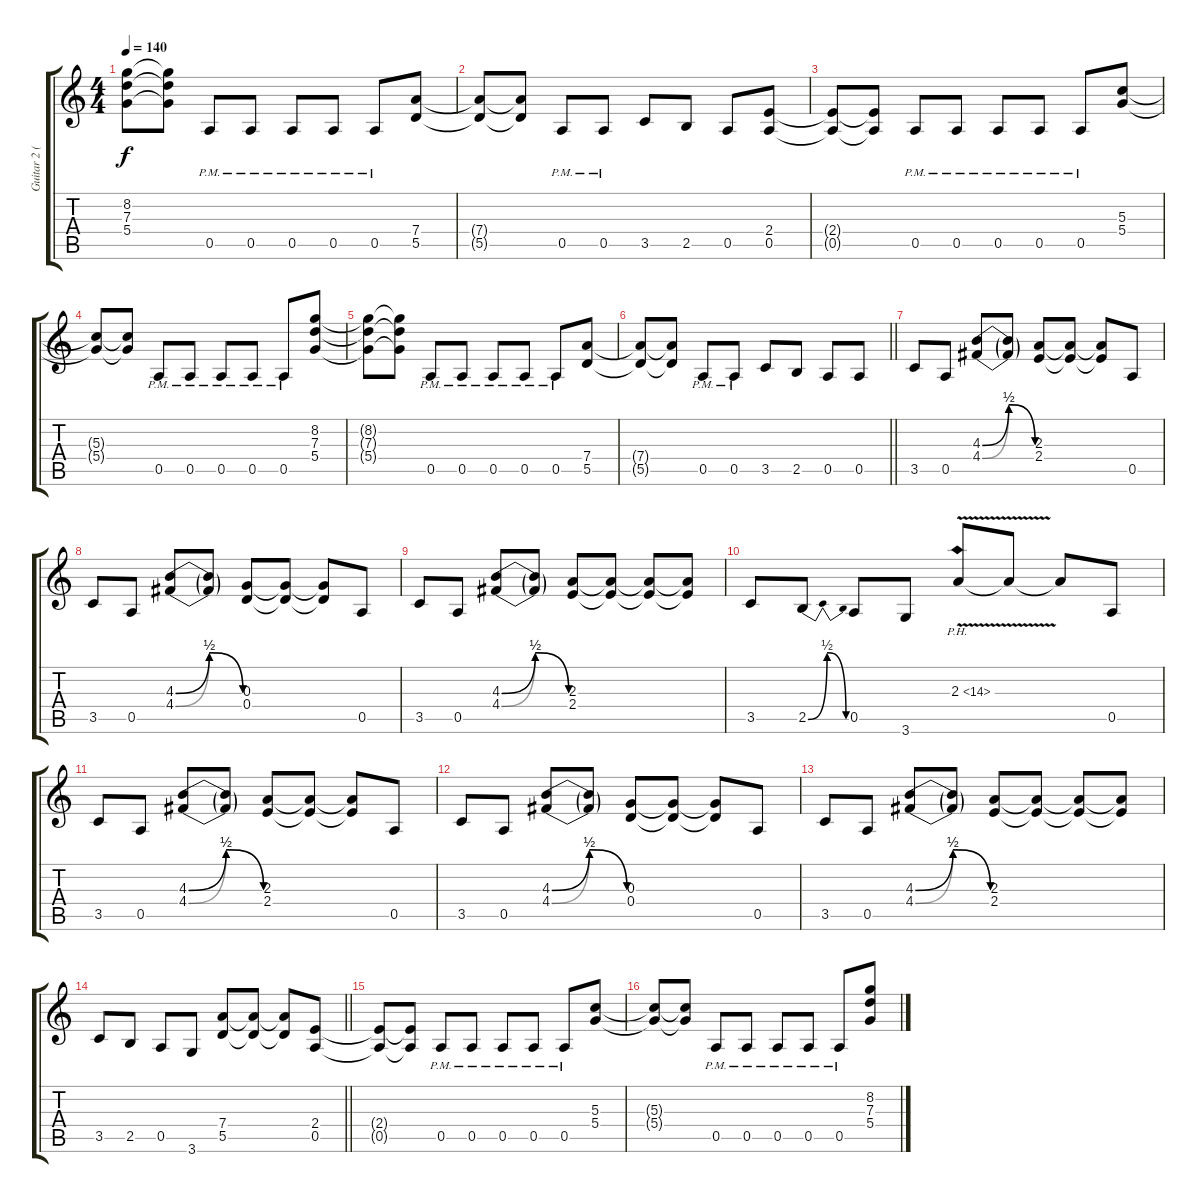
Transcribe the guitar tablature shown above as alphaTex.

\track ("Guitar 2 (Pete)" "Guitar 2 (") {instrument distortionguitar}
\staff {score tabs}
\tuning (E4 B3 G3 D3 A2 E2) {hide}
\ts (4 4)
\tempo 140
\clef g2
\ks aminor
(8.2{t} 7.3{t} 5.4{t}).8{dy f} (8.2{t} 7.3{t} 5.4{t}).8 0.5{pm}.8 0.5{pm}.8 0.5{pm}.8 0.5{pm}.8 0.5{pm}.8 (7.4 5.5).8 |
(7.4{t} 5.5{t}).8 (7.4{t} 5.5{t}).8 0.5{pm}.8 0.5{pm}.8 3.5.8 2.5.8 0.5.8 (2.4 0.5).8 |
(2.4{t} 0.5{t}).8 (2.4{t} 0.5{t}).8 0.5{pm}.8 0.5{pm}.8 0.5{pm}.8 0.5{pm}.8 0.5{pm}.8 (5.3 5.4).8 |
(5.3{t} 5.4{t}).8 (5.3{t} 5.4{t}).8 0.5{pm}.8 0.5{pm}.8 0.5{pm}.8 0.5{pm}.8 0.5{pm}.8 (8.2 7.3 5.4).8 |
(8.2{t} 7.3{t} 5.4{t}).8 (8.2{t} 7.3{t} 5.4{t}).8 0.5{pm}.8 0.5{pm}.8 0.5{pm}.8 0.5{pm}.8 0.5{pm}.8 (7.4 5.5).8 |
\barLineRight lightlight
(7.4{t} 5.5{t}).8 (7.4{t} 5.5{t}).8 0.5{pm}.8 0.5{pm}.8 3.5.8 2.5.8 0.5.8 0.5.8 |
3.5.8 0.5.8 (4.3{be (bendrelease 0 0 10 2 10 2 60 0)} 4.4{be (bendrelease 0 0 10 2 10 2 60 0)}).8 (4.3{t} 4.4{t}).8 (2.3 2.4).8 (2.3{t} 2.4{t}).8 (2.3{t} 2.4{t}).8 0.5.8 |
3.5.8 0.5.8 (4.3{be (bendrelease 0 0 10 2 10 2 60 0)} 4.4{be (bendrelease 0 0 10 2 10 2 60 0)}).8 (4.3{t} 4.4{t}).8 (0.3 0.4).8 (0.3{t} 0.4{t}).8 (0.3{t} 0.4{t}).8 0.5.8 |
3.5.8 0.5.8 (4.3{be (bendrelease 0 0 10 2 10 2 60 0)} 4.4{be (bendrelease 0 0 10 2 10 2 60 0)}).8 (4.3{t} 4.4{t}).8 (2.3 2.4).8 (2.3{t} 2.4{t}).8 (2.3{t} 2.4{t}).8 (2.3{t} 2.4{t}).8 |
3.5.8 2.5{be (bendrelease 0 0 15 2 15 2 60 0)}.8 0.5.8 3.6.8 2.3{ph 12 v}.8 2.3{t}.8 2.3{t}.8 0.5.8 |
3.5.8 0.5.8 (4.3{be (bendrelease 0 0 10 2 10 2 60 0)} 4.4{be (bendrelease 0 0 10 2 10 2 60 0)}).8 (4.3{t} 4.4{t}).8 (2.3 2.4).8 (2.3{t} 2.4{t}).8 (2.3{t} 2.4{t}).8 0.5.8 |
3.5.8 0.5.8 (4.3{be (bendrelease 0 0 10 2 10 2 60 0)} 4.4{be (bendrelease 0 0 10 2 10 2 60 0)}).8 (4.3{t} 4.4{t}).8 (0.3 0.4).8 (0.3{t} 0.4{t}).8 (0.3{t} 0.4{t}).8 0.5.8 |
3.5.8 0.5.8 (4.3{be (bendrelease 0 0 10 2 10 2 60 0)} 4.4{be (bendrelease 0 0 10 2 10 2 60 0)}).8 (4.3{t} 4.4{t}).8 (2.3 2.4).8 (2.3{t} 2.4{t}).8 (2.3{t} 2.4{t}).8 (2.3{t} 2.4{t}).8 |
\barLineRight lightlight
3.5.8 2.5.8 0.5.8 3.6.8 (7.4 5.5).8 (7.4{t} 5.5{t}).8 (7.4{t} 5.5{t}).8 (2.4 0.5).8 |
(2.4{t} 0.5{t}).8 (2.4{t} 0.5{t}).8 0.5{pm}.8 0.5{pm}.8 0.5{pm}.8 0.5{pm}.8 0.5{pm}.8 (5.3 5.4).8 |
(5.3{t} 5.4{t}).8 (5.3{t} 5.4{t}).8 0.5{pm}.8 0.5{pm}.8 0.5{pm}.8 0.5{pm}.8 0.5{pm}.8 (8.2 7.3 5.4).8
